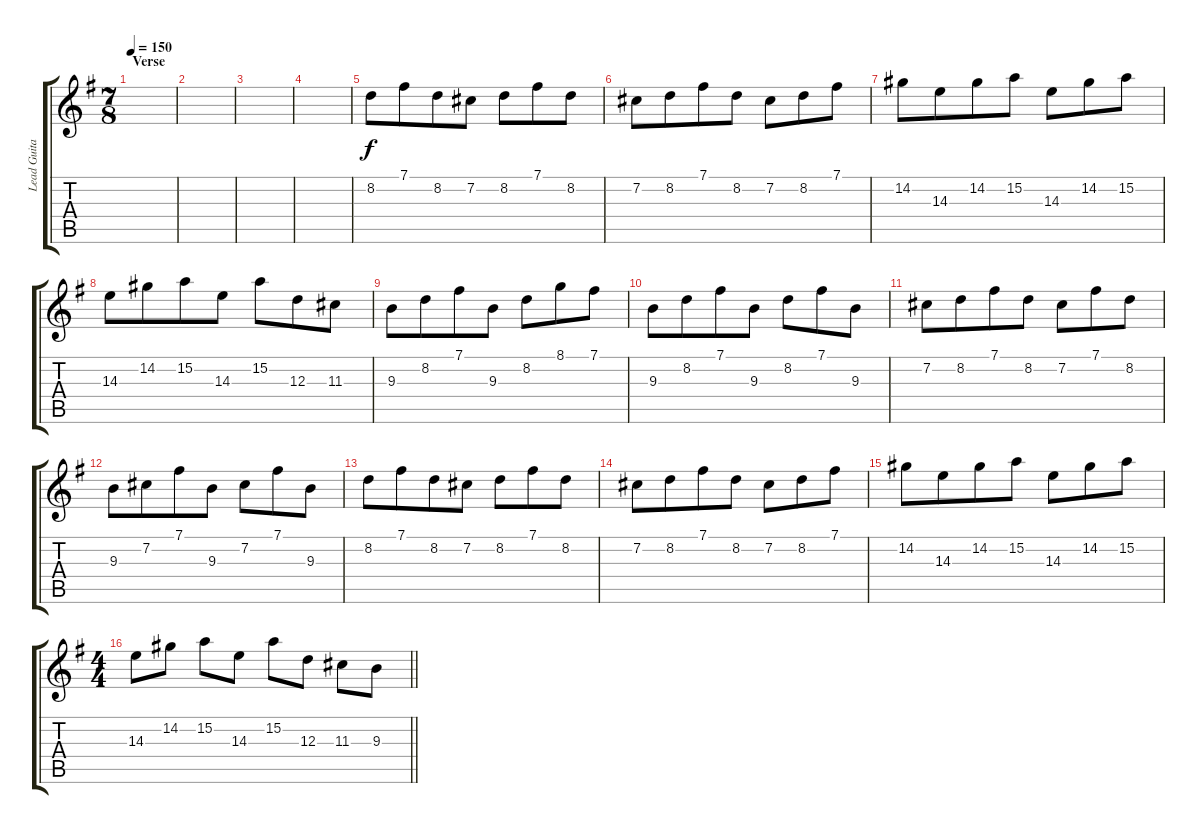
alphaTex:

\track ("Lead Guitar, Effects" "Lead Guita") {instrument overdrivenguitar}
\staff {score tabs}
\tuning (B3 Gb3 D3 A2 E2 B1) {hide}
\ts (7 8)
\section ("" "Verse")
\tempo 150
\clef g2
\ks g
|
|
|
|
8.2.8{volume 12 instrument pad7halo} 7.1.8{dy f} 8.2.8 7.2.8 8.2.8 7.1.8 8.2.8 |
7.2.8 8.2.8 7.1.8 8.2.8 7.2.8 8.2.8 7.1.8 |
14.2.8 14.3.8 14.2.8 15.2.8 14.3.8 14.2.8 15.2.8 |
14.3.8 14.2.8 15.2.8 14.3.8 15.2.8 12.3.8 11.3.8 |
9.3.8 8.2.8 7.1.8 9.3.8 8.2.8 8.1.8 7.1.8 |
9.3.8 8.2.8 7.1.8 9.3.8 8.2.8 7.1.8 9.3.8 |
7.2.8 8.2.8 7.1.8 8.2.8 7.2.8 7.1.8 8.2.8 |
9.3.8 7.2.8 7.1.8 9.3.8 7.2.8 7.1.8 9.3.8 |
8.2.8 7.1.8 8.2.8 7.2.8 8.2.8 7.1.8 8.2.8 |
7.2.8 8.2.8 7.1.8 8.2.8 7.2.8 8.2.8 7.1.8 |
14.2.8 14.3.8 14.2.8 15.2.8 14.3.8 14.2.8 15.2.8 |
\ts (4 4)
\barLineRight lightlight
14.3.8 14.2.8 15.2.8 14.3.8 15.2.8 12.3.8 11.3.8 9.3.8
